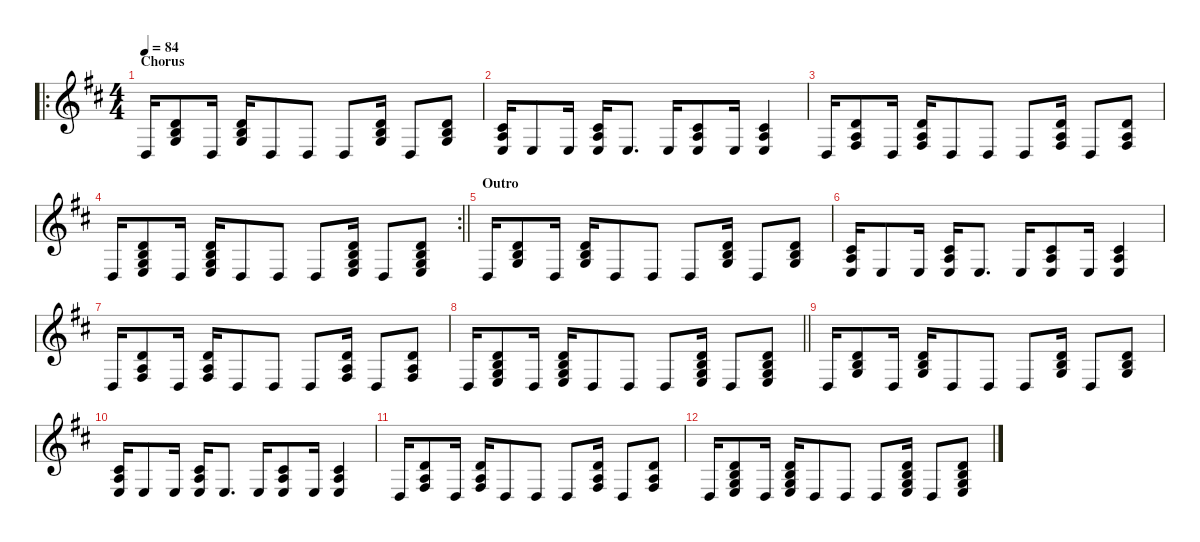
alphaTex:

\defaultSystemsLayout 4
\hideDynamics
\bracketExtendMode nobrackets
\singleTrackTrackNamePolicy hidden
\multiTrackTrackNamePolicy hidden
\firstSystemTrackNameMode fullname
\firstSystemTrackNameOrientation horizontal
\otherSystemsTrackNameOrientation horizontal
\track ("Piano" "pno.") {defaultSystemsLayout 4 instrument brightacousticpiano}
\staff {score}
\tuning (E4 B3 G3 D3 A2 E2)
\ro
\ts (4 4)
\section ("" "Chorus")
\tempo 84
\clef g2
\ks d
0.4{acc forcenatural}.16{dy f beam Up} (3.2{acc forcenatural} 4.3{acc forcenatural} 5.4{acc forcenatural}).8{beam Up} 0.4{acc forcenatural}.16{beam Up} (3.2{acc forcenatural} 4.3{acc forcenatural} 5.4{acc forcenatural}).16{beam Up} 0.4{acc forcenatural}.8{beam Up} 0.4{acc forcenatural}.8{beam Up} 0.4{acc forcenatural}.8{beam Up} (0.2{acc forcenatural} 0.3{acc forcenatural} 12.4{acc forcenatural}).16{beam Up} 0.4{acc forcenatural}.8{beam Up} (0.2{acc forcenatural} 0.3{acc forcenatural} 12.4{acc forcenatural}).8{beam Up} |
(2.2{acc #} 2.3{acc forcenatural} 2.4{acc forcenatural}).16{beam Up} 2.4{acc forcenatural}.8{beam Up} 2.4{acc forcenatural}.16{beam Up} (2.2{acc #} 2.3{acc forcenatural} 2.4{acc forcenatural}).16{beam Up} 2.4{acc forcenatural}.8{d beam Up} 2.4{acc forcenatural}.16{beam Up} (2.2{acc #} 2.3{acc forcenatural} 2.4{acc forcenatural}).8{beam Up} 2.4{acc forcenatural}.16{beam Up} (2.2{acc #} 2.3{acc forcenatural} 2.4{acc forcenatural}).4{beam Up} |
0.4{acc forcenatural}.16{beam Up} (3.2{acc forcenatural} 2.3{acc forcenatural} 4.4{acc #}).8{beam Up} 0.4{acc forcenatural}.16{beam Up} (3.2{acc forcenatural} 2.3{acc forcenatural} 4.4{acc #}).16{beam Up} 0.4{acc forcenatural}.8{beam Up} 0.4{acc forcenatural}.8{beam Up} 0.4{acc forcenatural}.8{beam Up} (3.2{acc forcenatural} 2.3{acc forcenatural} 4.4{acc #}).16{beam Up} 0.4{acc forcenatural}.8{beam Up} (3.2{acc forcenatural} 2.3{acc forcenatural} 4.4{acc #}).8{beam Up} |
\rc 2
\barLineRight lightlight
0.4{acc forcenatural}.16{beam Up} (0.2{acc forcenatural} 7.3{acc forcenatural} 5.4{acc forcenatural} 7.5{acc forcenatural}).8{beam Up} 0.4{acc forcenatural}.16{beam Up} (0.2{acc forcenatural} 7.3{acc forcenatural} 5.4{acc forcenatural} 7.5{acc forcenatural}).16{beam Up} 0.4{acc forcenatural}.8{beam Up} 0.4{acc forcenatural}.8{beam Up} 0.4{acc forcenatural}.8{beam Up} (0.2{acc forcenatural} 7.3{acc forcenatural} 5.4{acc forcenatural} 7.5{acc forcenatural}).16{beam Up} 0.4{acc forcenatural}.8{beam Up} (0.2{acc forcenatural} 7.3{acc forcenatural} 5.4{acc forcenatural} 7.5{acc forcenatural}).8{beam Up} |
\section ("" "Outro")
0.4{acc forcenatural}.16{beam Up} (3.2{acc forcenatural} 4.3{acc forcenatural} 5.4{acc forcenatural}).8{beam Up} 0.4{acc forcenatural}.16{beam Up} (3.2{acc forcenatural} 4.3{acc forcenatural} 5.4{acc forcenatural}).16{beam Up} 0.4{acc forcenatural}.8{beam Up} 0.4{acc forcenatural}.8{beam Up} 0.4{acc forcenatural}.8{beam Up} (0.2{acc forcenatural} 0.3{acc forcenatural} 12.4{acc forcenatural}).16{beam Up} 0.4{acc forcenatural}.8{beam Up} (0.2{acc forcenatural} 0.3{acc forcenatural} 12.4{acc forcenatural}).8{beam Up} |
(2.2{acc #} 2.3{acc forcenatural} 2.4{acc forcenatural}).16{beam Up} 2.4{acc forcenatural}.8{beam Up} 2.4{acc forcenatural}.16{beam Up} (2.2{acc #} 2.3{acc forcenatural} 2.4{acc forcenatural}).16{beam Up} 2.4{acc forcenatural}.8{d beam Up} 2.4{acc forcenatural}.16{beam Up} (2.2{acc #} 2.3{acc forcenatural} 2.4{acc forcenatural}).8{beam Up} 2.4{acc forcenatural}.16{beam Up} (2.2{acc #} 2.3{acc forcenatural} 2.4{acc forcenatural}).4{beam Up} |
0.4{acc forcenatural}.16{beam Up} (3.2{acc forcenatural} 2.3{acc forcenatural} 4.4{acc #}).8{beam Up} 0.4{acc forcenatural}.16{beam Up} (3.2{acc forcenatural} 2.3{acc forcenatural} 4.4{acc #}).16{beam Up} 0.4{acc forcenatural}.8{beam Up} 0.4{acc forcenatural}.8{beam Up} 0.4{acc forcenatural}.8{beam Up} (3.2{acc forcenatural} 2.3{acc forcenatural} 4.4{acc #}).16{beam Up} 0.4{acc forcenatural}.8{beam Up} (3.2{acc forcenatural} 2.3{acc forcenatural} 4.4{acc #}).8{beam Up} |
\barLineRight lightlight
0.4{acc forcenatural}.16{beam Up} (0.2{acc forcenatural} 7.3{acc forcenatural} 5.4{acc forcenatural} 7.5{acc forcenatural}).8{beam Up} 0.4{acc forcenatural}.16{beam Up} (0.2{acc forcenatural} 7.3{acc forcenatural} 5.4{acc forcenatural} 7.5{acc forcenatural}).16{beam Up} 0.4{acc forcenatural}.8{beam Up} 0.4{acc forcenatural}.8{beam Up} 0.4{acc forcenatural}.8{beam Up} (0.2{acc forcenatural} 7.3{acc forcenatural} 5.4{acc forcenatural} 7.5{acc forcenatural}).16{beam Up} 0.4{acc forcenatural}.8{beam Up} (0.2{acc forcenatural} 7.3{acc forcenatural} 5.4{acc forcenatural} 7.5{acc forcenatural}).8{beam Up} |
0.4{acc forcenatural}.16{beam Up} (3.2{acc forcenatural} 4.3{acc forcenatural} 5.4{acc forcenatural}).8{beam Up} 0.4{acc forcenatural}.16{beam Up} (3.2{acc forcenatural} 4.3{acc forcenatural} 5.4{acc forcenatural}).16{beam Up} 0.4{acc forcenatural}.8{beam Up} 0.4{acc forcenatural}.8{beam Up} 0.4{acc forcenatural}.8{beam Up} (0.2{acc forcenatural} 0.3{acc forcenatural} 12.4{acc forcenatural}).16{beam Up} 0.4{acc forcenatural}.8{beam Up} (0.2{acc forcenatural} 0.3{acc forcenatural} 12.4{acc forcenatural}).8{beam Up} |
(2.2{acc #} 2.3{acc forcenatural} 2.4{acc forcenatural}).16{beam Up} 2.4{acc forcenatural}.8{beam Up} 2.4{acc forcenatural}.16{beam Up} (2.2{acc #} 2.3{acc forcenatural} 2.4{acc forcenatural}).16{beam Up} 2.4{acc forcenatural}.8{d beam Up} 2.4{acc forcenatural}.16{beam Up} (2.2{acc #} 2.3{acc forcenatural} 2.4{acc forcenatural}).8{beam Up} 2.4{acc forcenatural}.16{beam Up} (2.2{acc #} 2.3{acc forcenatural} 2.4{acc forcenatural}).4{beam Up} |
0.4{acc forcenatural}.16{beam Up} (3.2{acc forcenatural} 2.3{acc forcenatural} 4.4{acc #}).8{beam Up} 0.4{acc forcenatural}.16{beam Up} (3.2{acc forcenatural} 2.3{acc forcenatural} 4.4{acc #}).16{beam Up} 0.4{acc forcenatural}.8{beam Up} 0.4{acc forcenatural}.8{beam Up} 0.4{acc forcenatural}.8{beam Up} (3.2{acc forcenatural} 2.3{acc forcenatural} 4.4{acc #}).16{beam Up} 0.4{acc forcenatural}.8{beam Up} (3.2{acc forcenatural} 2.3{acc forcenatural} 4.4{acc #}).8{beam Up} |
0.4{acc forcenatural}.16{beam Up} (0.2{acc forcenatural} 7.3{acc forcenatural} 5.4{acc forcenatural} 7.5{acc forcenatural}).8{beam Up} 0.4{acc forcenatural}.16{beam Up} (0.2{acc forcenatural} 7.3{acc forcenatural} 5.4{acc forcenatural} 7.5{acc forcenatural}).16{beam Up} 0.4{acc forcenatural}.8{beam Up} 0.4{acc forcenatural}.8{beam Up} 0.4{acc forcenatural}.8{beam Up} (0.2{acc forcenatural} 7.3{acc forcenatural} 5.4{acc forcenatural} 7.5{acc forcenatural}).16{beam Up} 0.4{acc forcenatural}.8{beam Up} (0.2{acc forcenatural} 7.3{acc forcenatural} 5.4{acc forcenatural} 7.5{acc forcenatural}).8{beam Up}
